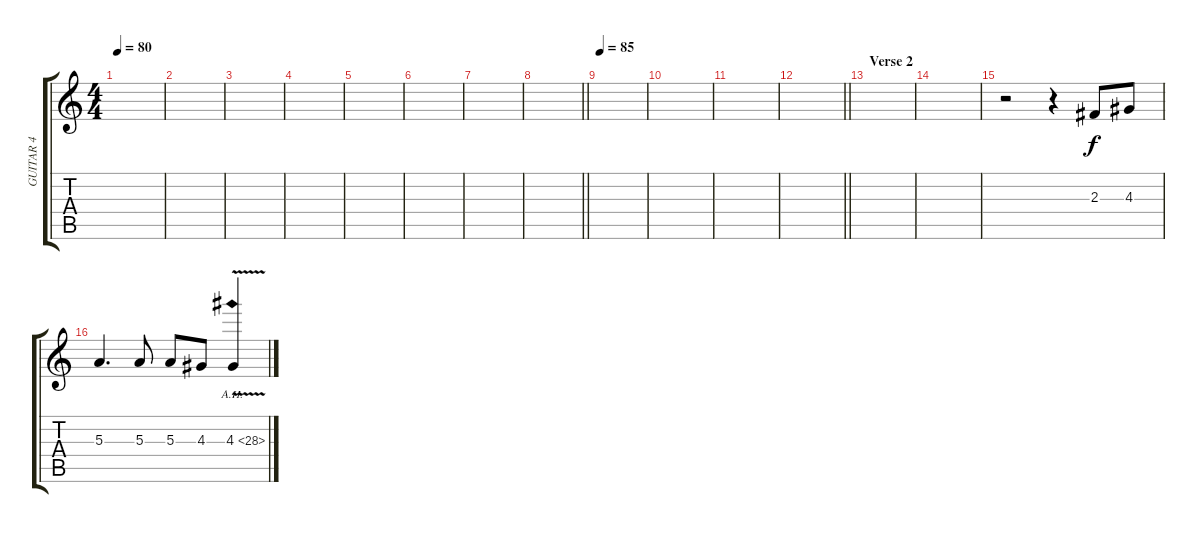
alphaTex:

\track ("GUITAR 4" "GUITAR 4") {instrument overdrivenguitar}
\staff {score tabs}
\tuning (Db4 Ab3 E3 B2 Gb2 Db2) {hide}
\ts (4 4)
\tempo 80
\clef g2
\ks c
|
|
|
|
|
|
|
\barLineRight lightlight
|
\tempo 85
|
|
|
\barLineRight lightlight
|
\section ("" "Verse 2")
|
|
r.2{volume 8} r.4 2.3.8 4.3.8 |
5.3.4{d} 5.3.8 5.3.8 4.3.8 4.3{ah 24 v}.4
